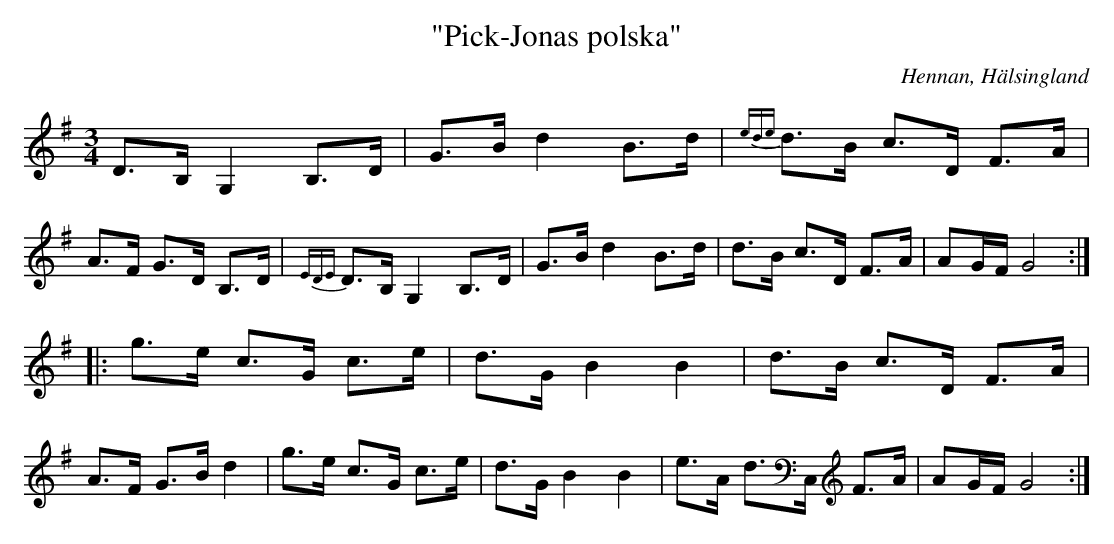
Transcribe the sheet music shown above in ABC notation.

X:1
T: "Pick-Jonas polska"
O: Hennan, Hälsingland
M: 3/4
L: 1/8
K: G
D>B, G,2 B,>D | G>B d2 B>d | {ede}d>B c>D F>A| A>F G>D B,>D|{EDE}D>B, G,2 B,>D|G>B d2 B>d | d>B c>D F>A| AG/F/ G4 :||:
g>e c>G c>e | d>G B2 B2 | d>B c>D F>A|A>F G>B d2|g>e c>G c>e | d>G B2 B2 | e>A d>C, F>A|AG/F/ G4:|]
